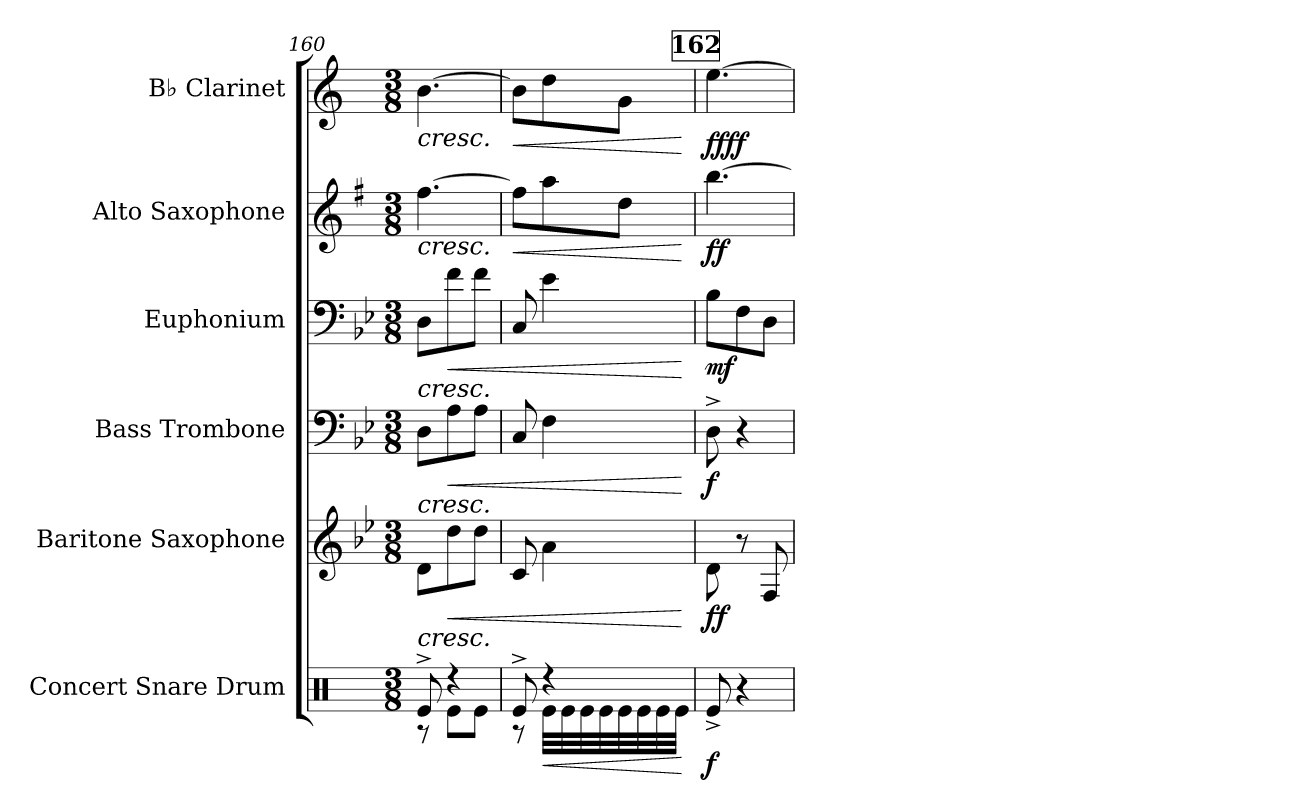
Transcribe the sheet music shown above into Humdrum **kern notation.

**kern	**dynam	**kern	**dynam	**kern	**dynam	**kern	**dynam	**kern	**dynam	**kern	**dynam
*part6	*part6	*part5	*part5	*part4	*part4	*part3	*part3	*part2	*part2	*part1	*part1
*staff6	*staff6	*staff5	*staff5	*staff4	*staff4	*staff3	*staff3	*staff2	*staff2	*staff1	*staff1
*I"Concert Snare Drum	*	*I"Baritone Saxophone	*	*I"Bass Trombone	*	*I"Euphonium	*	*I"Alto Saxophone	*	*I"B♭ Clarinet	*
*I'Con. Sn.	*	*I'Bar. Sax.	*	*I'B. Tbn.	*	*I'Euph.	*	*I'A. Sax.	*	*I'B♭ Cl.	*
*clefX	*	*clefG2	*	*clefF4	*	*clefF4	*	*clefG2	*	*clefG2	*
*	*	*ITrd12c21	*	*	*	*	*	*ITrd5c9	*	*ITrd1c2	*
*k[]	*	*k[b-e-]	*	*k[b-e-]	*	*k[b-e-]	*	*k[b-e-]	*	*k[b-e-]	*
*M3/8	*	*M3/8	*	*M3/8	*	*M3/8	*	*M3/8	*	*M3/8	*
=160	=160	=160	=160	=160	=160	=160	=160	=160	=160	=160	=160
*^	*	*	*	*	*	*	*	*	*	*	*
!	!	!	!	!LO:HP:b	!	!LO:HP:b	!	!LO:HP:b	!	!LO:HP:b	!	!LO:HP:b
8Re^/	8r	.	8D\L	<	8D\L	<	8D\L	<	[4.a\	<	[4.a\	<
!	!	!	!	!LO:HP:b	!	!LO:HP:b	!	!LO:HP:b	!	!	!	!
4r	8Re\L	.	8d\	<	8A\	<	8f\	<	.	.	.	.
.	8Re\J	.	8d\J	.	8A\J	.	8f\J	.	.	.	.	.
=161	=161	=161	=161	=161	=161	=161	=161	=161	=161	=161	=161	=161
!	!	!	!	!	!	!	!	!	!	!LO:HP:b	!	!LO:HP:b
8Re^/	8r	.	8C/	.	8C/	.	8C/	.	8a\L]	<	8a\L]	<
!	!	!LO:HP:b	!	!	!	!	!	!	!	!	!	!
*tremolo	*	*	*	*	*	*	*	*	*	*	*	*
4r	32Re\LLL	<	4A\	.	4F\	.	4e-\	.	8cc\	.	8cc\	.
.	32Re\	.	.	.	.	.	.	.	.	.	.	.
.	32Re\	.	.	.	.	.	.	.	.	.	.	.
.	32Re\	.	.	.	.	.	.	.	.	.	.	.
.	32Re\	.	.	.	.	.	.	.	8f\J	.	8f\J	.
.	32Re\	.	.	.	.	.	.	.	.	.	.	.
.	32Re\	.	.	.	.	.	.	.	.	.	.	.
.	32Re\JJJ	.	.	.	.	.	.	.	.	.	.	.
*Xtremolo	*	*	*	*	*	*	*	*	*	*	*	*
*v	*v	*	*	*	*	*	*	*	*	*	*	*
.	[	.	[ [	.	[ [	.	[ [	.	[ [	.	[ [
!!LO:REH:place=s1:a:B:fs=14:t=162
=162	=162	=162	=162	=162	=162	=162	=162	=162	=162	=162	=162
!	!LO:DY:b	!	!LO:DY:b	!	!	!	!	!	!	!	!
!	!	!	!LO:DY:n=1:b	!	!LO:DY:b	!	!LO:DY:b	!	!LO:DY:b	!	!LO:DY:b
!	!	!	!	!	!	!	!	!	!	!	!LO:DY:n=1:b
8Re^/	f	8D\	f f	8D^\	f	8B-\L	mf	[4.dd\	ff	[4.dd\	ff ff
4r	.	8r	.	4r	.	8F\	.	.	.	.	.
.	.	8FF/	.	.	.	8D\J	.	.	.	.	.
=	=	=	=	=	=	=	=	=	=	=	=
*-	*-	*-	*-	*-	*-	*-	*-	*-	*-	*-	*-
